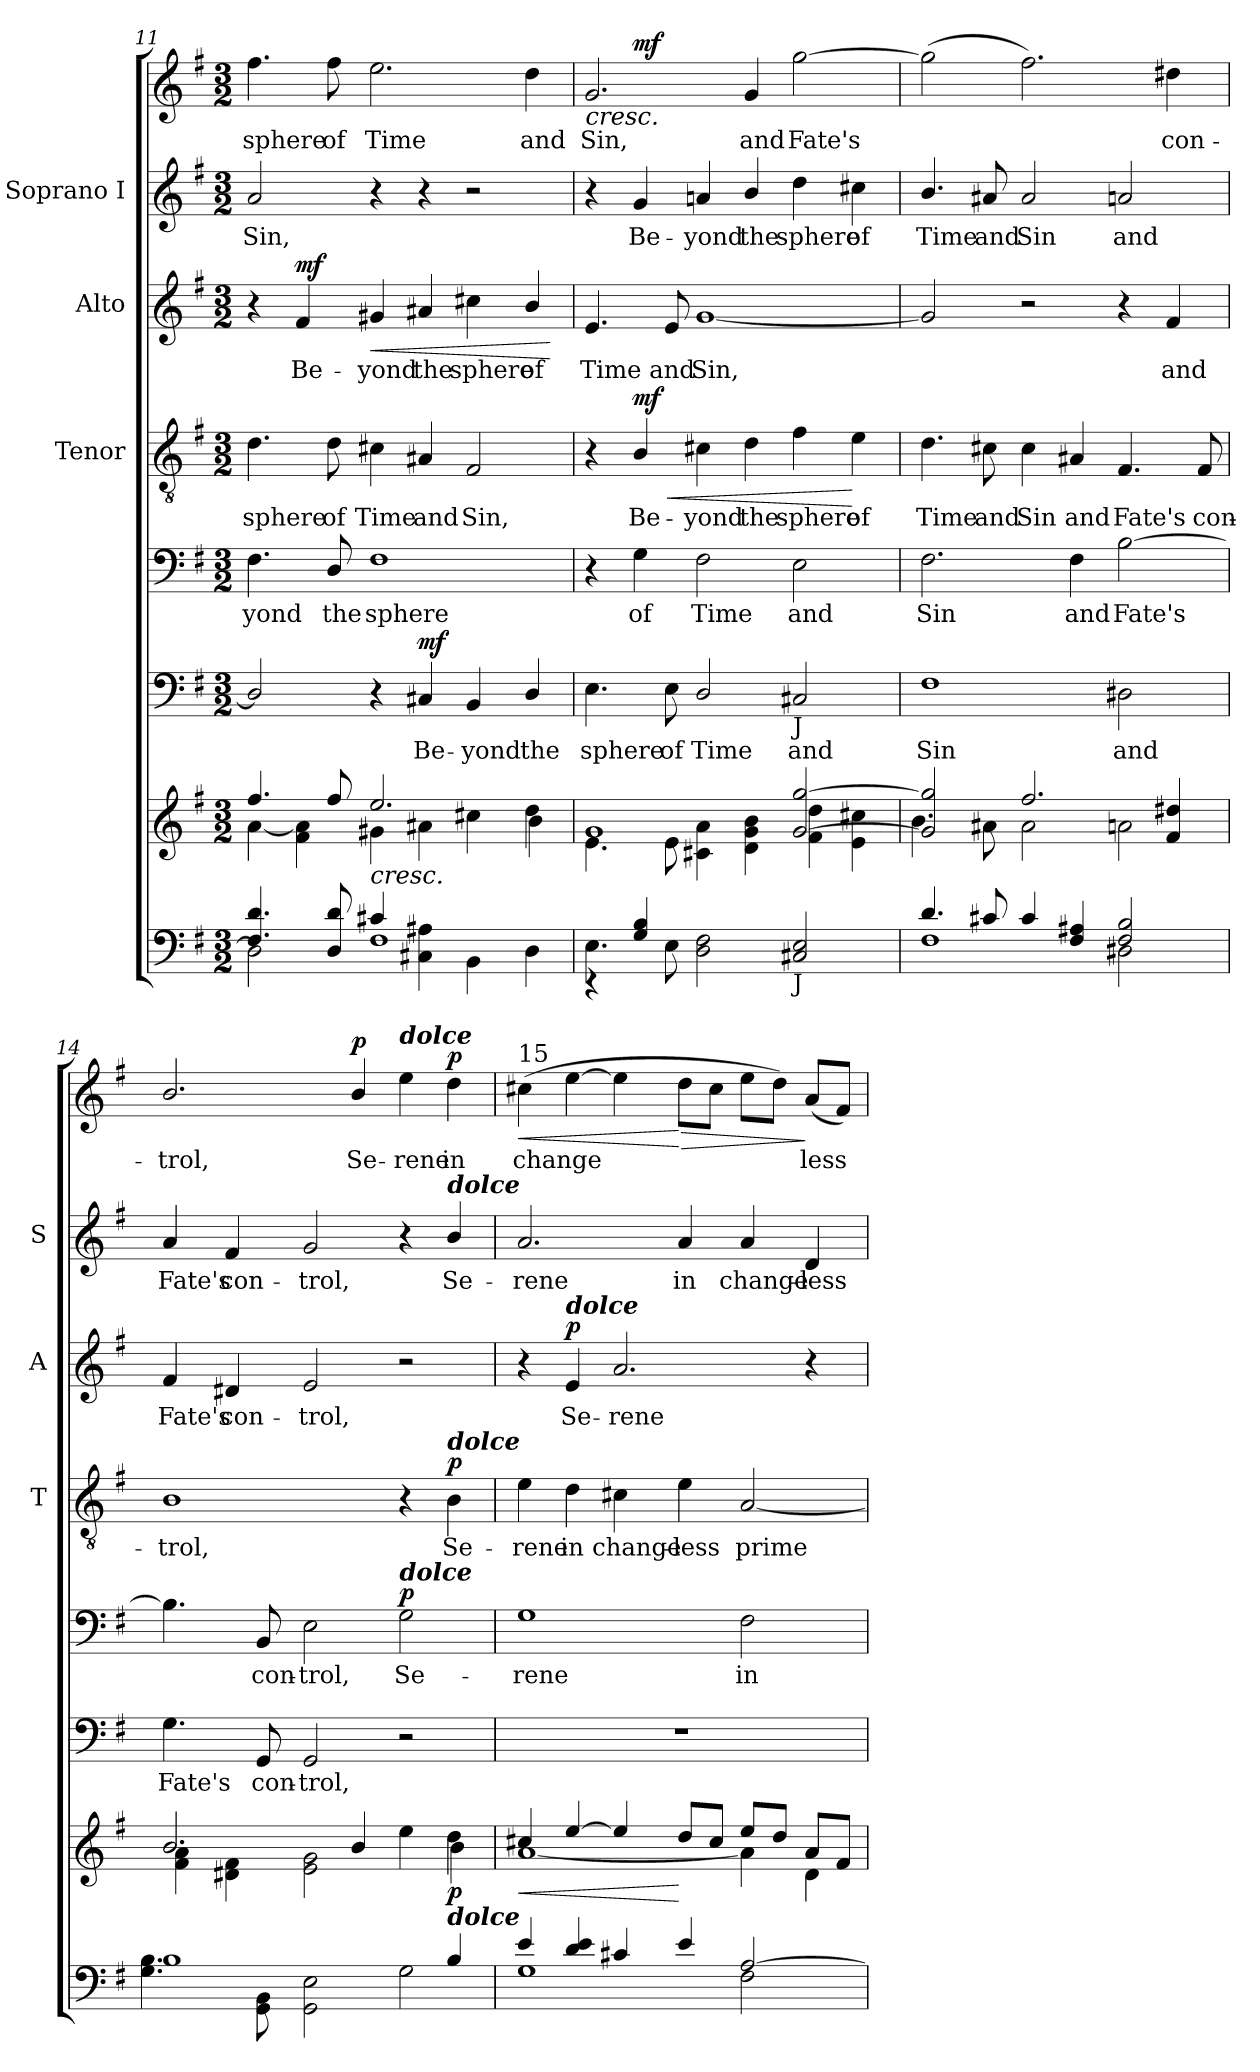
**kern	**kern	**dynam	**kern	**text	**dynam	**kern	**text	**dynam	**kern	**text	**dynam	**kern	**text	**dynam	**kern	**text	**kern	**text	**dynam
*part7	*part6	*part6	*part5	*part5	*part5	*part4	*part4	*part4	*part3	*part3	*part3	*part2	*part2	*part2	*part1	*part1	*part1	*part1	*part1
*staff8	*staff7	*staff7	*staff6	*staff6	*staff6	*staff5	*staff5	*staff5	*staff4	*staff4	*staff4	*staff3	*staff3	*staff3	*staff2	*staff2	*staff1	*staff1	*staff1/2
*	*	*	*	*	*	*	*	*	*I"Tenor	*	*	*I"Alto	*	*	*I"Soprano I	*	*	*	*
*	*	*	*	*	*	*	*	*	*I'T	*	*	*I'A	*	*	*I'S	*	*	*	*
*clefF4	*clefG2	*	*clefF4	*	*	*clefF4	*	*	*clefGv2	*	*	*clefG2	*	*	*clefG2	*	*clefG2	*	*
*k[f#]	*k[f#]	*	*k[f#]	*	*	*k[f#]	*	*	*k[f#]	*	*	*k[f#]	*	*	*k[f#]	*	*k[f#]	*	*
*G:	*G:	*	*G:	*	*	*G:	*	*	*G:	*	*	*G:	*	*	*G:	*	*G:	*	*
*M3/2	*M3/2	*	*M3/2	*	*	*M3/2	*	*	*M3/2	*	*	*M3/2	*	*	*M3/2	*	*M3/2	*	*
=11	=11	=11	=11	=11	=11	=11	=11	=11	=11	=11	=11	=11	=11	=11	=11	=11	=11	=11	=11
*^	*^	*	*	*	*	*	*	*	*	*	*	*	*	*	*	*	*	*	*
*	*^	*	*	*	*	*	*	*	*	*	*	*	*	*	*	*	*	*	*	*	*
!	!	!	!	!	!	!	!	!	!	!LO:LY:b	!	!	!LO:LY:b	!	!	!	!	!	!LO:LY:b	!	!LO:LY:b	!
1ryy	4.F#/ 4.d/	2D\]	4.ff#/	[<4a\	.	2D/]	.	.	4.F#\	-yond	.	4.d\	sphere	.	4r	.	.	2a/	Sin,	4.ff#\	sphere	.
!	!	!	!	!	!	!	!	!	!	!	!	!	!	!	!	!LO:LY:b	!LO:DY:b	!	!	!	!	!
.	.	.	.	4f#\ 4a\]	.	.	.	.	.	.	.	.	.	.	4f#/	Be-	mf	.	.	.	.	.
!	!	!	!	!	!	!	!	!	!	!LO:LY:b	!	!	!LO:LY:b	!	!	!	!	!	!	!	!LO:LY:b	!
.	8D/ 8d/	.	8ff#/	.	.	.	.	.	8D/	the	.	8d\	of	.	.	.	.	.	.	8ff#\	of	.
!	!	!	!	!	!LO:HP:b	!	!	!	!	!LO:LY:b	!	!	!LO:LY:b	!	!	!LO:LY:b	!LO:HP:b	!	!	!	!LO:LY:b	!
.	1F#	4c#X/	2.ee/	4g#X\	<	4r	.	.	1F#	sphere	.	4c#X\	Time	.	4g#X/	-yond	<	4r	.	2.ee\	Time	.
!	!	!	!	!	!	!	!LO:LY:b	!LO:DY:b	!	!	!	!	!LO:LY:b	!	!	!LO:LY:b	!	!	!	!	!	!
.	.	4C#X\ 4A#X\	.	4a#X\	.	4C#X/	Be-	mf	.	.	.	4A#X/	and	.	4a#X/	the	.	4r	.	.	.	.
!	!	!	!	!	!	!	!LO:LY:b	!	!	!	!	!	!LO:LY:b	!	!	!LO:LY:b	!	!	!	!	!	!
2ryy	.	4BB\	.	4cc#X\	.	4BB/	-yond	.	.	.	.	2F#/	Sin,	.	4cc#X\	sphere	.	2r	.	.	.	.
!	!	!	!	!	!	!	!LO:LY:b	!	!	!	!	!	!	!	!	!LO:LY:b	!	!	!	!	!LO:LY:b	!
.	.	4D\	4dd\	4b\	.	4D/	the	.	.	.	.	.	.	.	4b/	of	.	.	.	4dd\	and	.
*v	*v	*v	*	*	*	*	*	*	*	*	*	*	*	*	*	*	*	*	*	*	*	*
*	*v	*v	*	*	*	*	*	*	*	*	*	*	*	*	*	*	*	*	*	*
.	.	.	.	.	.	.	.	.	.	.	.	.	.	[	.	.	.	.	.
=12	=12	=12	=12	=12	=12	=12	=12	=12	=12	=12	=12	=12	=12	=12	=12	=12	=12	=12	=12
*^	*^	*	*	*	*	*	*	*	*	*	*	*	*	*	*	*	*	*	*
*	*^	*	*	*	*	*	*	*	*	*	*	*	*	*	*	*	*	*	*	*	*
!	!	!	!	!	!	!	!LO:LY:b	!	!	!	!	!	!	!	!	!LO:LY:b	!	!	!	!	!LO:LY:b	!LO:HP:b
1ryy	4rEE	4.E\	1g	4.e\	.	4.E\	sphere	.	4r	.	.	4r	.	.	4.e/	Time	.	4r	.	2.g/	Sin,	<
!	!	!	!	!	!	!	!	!	!	!LO:LY:b	!	!	!LO:LY:b	!LO:HP:b	!	!	!	!	!LO:LY:b	!	!	!
!	!	!	!	!	!	!	!	!	!	!	!	!	!	!LO:DY:n=1:b	!	!	!	!	!	!	!	!LO:DY:b=2
.	4G/ 4B/	.	.	.	.	.	.	.	4G\	of	.	4B/	Be-	< mf	.	.	.	4g/	Be-	.	.	mf
!	!	!	!	!	!	!	!LO:LY:b	!	!	!	!	!	!	!	!	!LO:LY:b	!	!	!	!	!	!
.	.	8E\	.	8e\	.	8E\	of	.	.	.	.	.	.	.	8e/	and	.	.	.	.	.	.
!	!	!	!	!	!	!	!LO:LY:b	!	!	!LO:LY:b	!	!	!LO:LY:b	!	!	!LO:LY:b	!	!	!LO:LY:b	!	!	!
.	2ryy	2D\ 2F#\	.	4c#X\ 4a\	.	2D/	Time	.	2F#\	Time	.	4c#X\	-yond	.	[1g	Sin,	.	4an/	-yond	.	.	.
!	!	!	!	!	!	!	!	!	!	!	!	!	!LO:LY:b	!	!	!	!	!	!LO:LY:b	!	!LO:LY:b	!
.	.	.	.	4d\ 4g\ 4b\	.	.	.	.	.	.	.	4d\	the	.	.	.	.	4b/	the	4g/	and	.
!	!	!	!	!	!	!LO:TX:b:t=J	!	!	!	!	!	!	!	!	!	!	!	!	!	!	!	!
!LO:TX:b:t=J	!	!	!	!	!	!	!	!	!	!	!	!	!	!	!	!	!	!	!	!	!	!
!	!	!	!	!	!	!	!LO:LY:b	!	!	!LO:LY:b	!	!	!LO:LY:b	!	!	!	!	!	!LO:LY:b	!	!LO:LY:b	!
2ryy	2ryy	2C#X/ 2E/	[>2g/ [>2gg/	4f#\ 4dd\	.	2C#X/	and	.	2E\	and	.	4f#\	sphere	.	.	.	.	4dd\	sphere	[2gg\	Fate's	[
!	!	!	!	!	!	!	!	!	!	!	!	!	!LO:LY:b	!	!	!	!	!	!LO:LY:b	!	!	!
.	.	.	.	4e\ 4cc#X\	.	.	.	.	.	.	.	4e\	of	[	.	.	.	4cc#X\	of	.	.	.
*	*v	*v	*	*	*	*	*	*	*	*	*	*	*	*	*	*	*	*	*	*	*	*
!!LO:PB:g=z
=13	=13	=13	=13	=13	=13	=13	=13	=13	=13	=13	=13	=13	=13	=13	=13	=13	=13	=13	=13	=13	=13
!	!	!	!	!	!	!LO:LY:b	!	!	!LO:LY:b	!	!	!LO:LY:b	!	!	!	!	!	!LO:LY:b	!	!	!
4.d/	1F#	2g/] 2gg/]	4.b\	.	1F#	Sin	.	2.F#\	Sin	.	4.d\	Time	.	2g/]	.	.	4.b/	-Time	(>2gg\]	.	.
!	!	!	!	!	!	!	!	!	!	!	!	!LO:LY:b	!	!	!	!	!	!LO:LY:b	!	!	!
8c#X/	.	.	8a#X\	.	.	.	.	.	.	.	8c#X\	and	.	.	.	.	8a#X/	and	.	.	.
!	!	!	!	!	!	!	!	!	!	!	!	!LO:LY:b	!	!	!	!	!	!LO:LY:b	!	!	!
4c#/	.	2.ff#/	2a#\	.	.	.	.	.	.	.	4c#\	Sin	.	2r	.	.	2a#/	Sin	2.ff#\)	.	.
!	!	!	!	!	!	!	!	!	!LO:LY:b	!	!	!LO:LY:b	!	!	!	!	!	!	!	!	!
4F#/ 4A#X/	.	.	.	.	.	.	.	4F#\	and	.	4A#X/	and	.	.	.	.	.	.	.	.	.
!	!	!	!	!	!	!LO:LY:b	!	!	!LO:LY:b	!	!	!LO:LY:b	!	!	!	!	!	!LO:LY:b	!	!	!
2F#/ 2B/	2D#X\	.	2an\	.	2D#X\	and	.	[2B\	Fate's	.	4.F#/	Fate's	.	4r	.	.	2an/	and	.	.	.
!	!	!	!	!	!	!	!	!	!	!	!	!	!	!	!LO:LY:b	!	!	!	!	!LO:LY:b	!
.	.	4f#/ 4dd#X/	.	.	.	.	.	.	.	.	.	.	.	4f#/	and	.	.	.	4dd#X\	con-	.
!	!	!	!	!	!	!	!	!	!	!	!	!LO:LY:b	!	!	!	!	!	!	!	!	!
.	.	.	.	.	.	.	.	.	.	.	8F#/	con-	.	.	.	.	.	.	.	.	.
=14	=14	=14	=14	=14	=14	=14	=14	=14	=14	=14	=14	=14	=14	=14	=14	=14	=14	=14	=14	=14	=14
!	!	!	!	!	!	!LO:LY:b	!	!	!	!	!	!LO:LY:b	!	!	!LO:LY:b	!	!	!LO:LY:b	!	!LO:LY:b	!
1B	4.G\ 4.B\	2.b/	4f#\ 4a\	.	4.G\	Fate's	.	4.B\]	.	.	1B	-trol,	.	4f#/	Fate's	.	4a/	Fate's	2.b/	trol,	.
!	!	!	!	!	!	!	!	!	!	!	!	!	!	!	!LO:LY:b	!	!	!LO:LY:b	!	!	!
.	.	.	4d#X\ 4f#\	.	.	.	.	.	.	.	.	.	.	4d#X/	con-	.	4f#/	con-	.	.	.
!	!	!	!	!	!	!LO:LY:b	!	!	!LO:LY:b	!	!	!	!	!	!	!	!	!	!	!	!
.	8GG\ 8BB\	.	.	.	8GG/	con-	.	8BB/	con-	.	.	.	.	.	.	.	.	.	.	.	.
!	!	!	!	!	!	!LO:LY:b	!	!	!LO:LY:b	!	!	!	!	!	!LO:LY:b	!	!	!LO:LY:b	!	!	!
.	2GG\ 2E\	.	2e\ 2g\	.	2GG/	-trol,	.	2E\	-trol,	.	.	.	.	2e/	-trol,	.	2g/	-trol,	.	.	.
!	!	!	!	!	!	!	!	!	!	!	!	!	!	!	!	!	!	!	!	!LO:LY:b	!LO:DY:b
.	.	4b/	.	.	.	.	.	.	.	.	.	.	.	.	.	.	.	.	4b/	Se-	p
!	!	!	!	!	!	!	!	!	!	!	!	!	!	!	!	!	!	!	!LO:TX:a:Bi:t=dolce	!	!
!	!	!	!	!	!	!	!	!LO:TX:a:Bi:t=dolce	!	!	!	!	!	!	!	!	!	!	!	!	!
!	!	!	!	!	!	!	!	!	!LO:LY:b	!LO:DY:b	!	!	!	!	!	!	!	!	!	!LO:LY:b	!
4ryy	2G\	4ee\	4ryy	.	2r	.	.	2G\	Se-	p	4r	.	.	2r	.	.	4r	.	4ee\	-rene	.
!	!	!	!	!	!	!	!	!	!	!	!	!	!	!	!	!	!LO:TX:a:Bi:t=dolce	!	!	!	!
!	!	!	!	!	!	!	!	!	!	!	!LO:TX:a:Bi:t=dolce	!	!	!	!	!	!	!	!	!	!
!LO:TX:a:Bi:t=dolce	!	!	!	!	!	!	!	!	!	!	!	!	!	!	!	!	!	!	!	!	!
!	!	!	!	!LO:DY:b	!	!	!	!	!	!	!	!LO:LY:b	!LO:DY:b	!	!	!	!	!LO:LY:b	!	!LO:LY:b	!LO:DY:b=2
4B/	.	4dd\	4b\	p	.	.	.	.	.	.	4B\	Se-	p	.	.	.	4b/	Se-	4dd\	in	p
=15	=15	=15	=15	=15	=15	=15	=15	=15	=15	=15	=15	=15	=15	=15	=15	=15	=15	=15	=15	=15	=15
!	!	!	!	!	!	!	!	!	!	!	!	!	!	!	!	!	!	!	!LO:TX:a:t=15	!	!
!	!	!	!	!LO:HP:b	!	!	!	!	!LO:LY:b	!	!	!LO:LY:b	!	!	!	!	!	!LO:LY:b	!	!LO:LY:b	!LO:HP:b
4e/	1G	4cc#X/	[<1a	<	1.r	.	.	1G	-rene	.	4e\	-rene	.	4r	.	.	2.a/	rene	(>4cc#X\	-change­	<
!	!	!	!	!	!	!	!	!	!	!	!	!	!	!LO:TX:a:Bi:t=dolce	!	!	!	!	!	!	!
!	!	!	!	!	!	!	!	!	!	!	!	!LO:LY:b	!	!	!LO:LY:b	!LO:DY:b	!	!	!	!	!
4d/ 4e/	.	[>4ee/	.	.	.	.	.	.	.	.	4d\	in	.	4e/	Se-	p	.	.	[4ee\	.	.
!	!	!	!	!	!	!	!	!	!	!	!	!LO:LY:b	!	!	!LO:LY:b	!	!	!	!	!	!
4c#X/	.	4ee/]	.	.	.	.	.	.	.	.	4c#X\	change-	.	2.a/	-rene	.	.	.	4ee\]	.	.
!	!	!	!	!	!	!	!	!	!	!	!	!LO:LY:b	!	!	!	!	!	!LO:LY:b	!	!	!LO:HP:n=1:b
4e/	.	8dd/L	.	[	.	.	.	.	.	.	4e\	-less	.	.	.	.	4a/	in	8dd\L	.	[ >
.	.	8cc#/J	.	.	.	.	.	.	.	.	.	.	.	.	.	.	.	.	8cc#\J	.	.
!	!	!	!	!	!	!	!	!	!LO:LY:b	!	!	!LO:LY:b	!	!	!	!	!	!LO:LY:b	!	!	!
[>2A/	2F#\	8ee/L	4a\]	.	.	.	.	2F#\	in	.	[2A/	prime	.	.	.	.	4a/	change-	8ee\L	.	.
.	.	8dd/J	.	.	.	.	.	.	.	.	.	.	.	.	.	.	.	.	8dd\J)	.	.
!	!	!	!	!	!	!	!	!	!	!	!	!	!	!	!	!	!	!LO:LY:b	!	!LO:LY:b	!
.	.	8a/L	4d\	[	.	.	.	.	.	.	.	.	.	4r	.	.	4d/	-less	(<8a/L	less	]
.	.	8f#/J	.	.	.	.	.	.	.	.	.	.	.	.	.	.	.	.	8f#/J)	.	.
*v	*v	*	*	*	*	*	*	*	*	*	*	*	*	*	*	*	*	*	*	*	*
*	*v	*v	*	*	*	*	*	*	*	*	*	*	*	*	*	*	*	*	*	*
=	=	=	=	=	=	=	=	=	=	=	=	=	=	=	=	=	=	=	=
*-	*-	*-	*-	*-	*-	*-	*-	*-	*-	*-	*-	*-	*-	*-	*-	*-	*-	*-	*-
